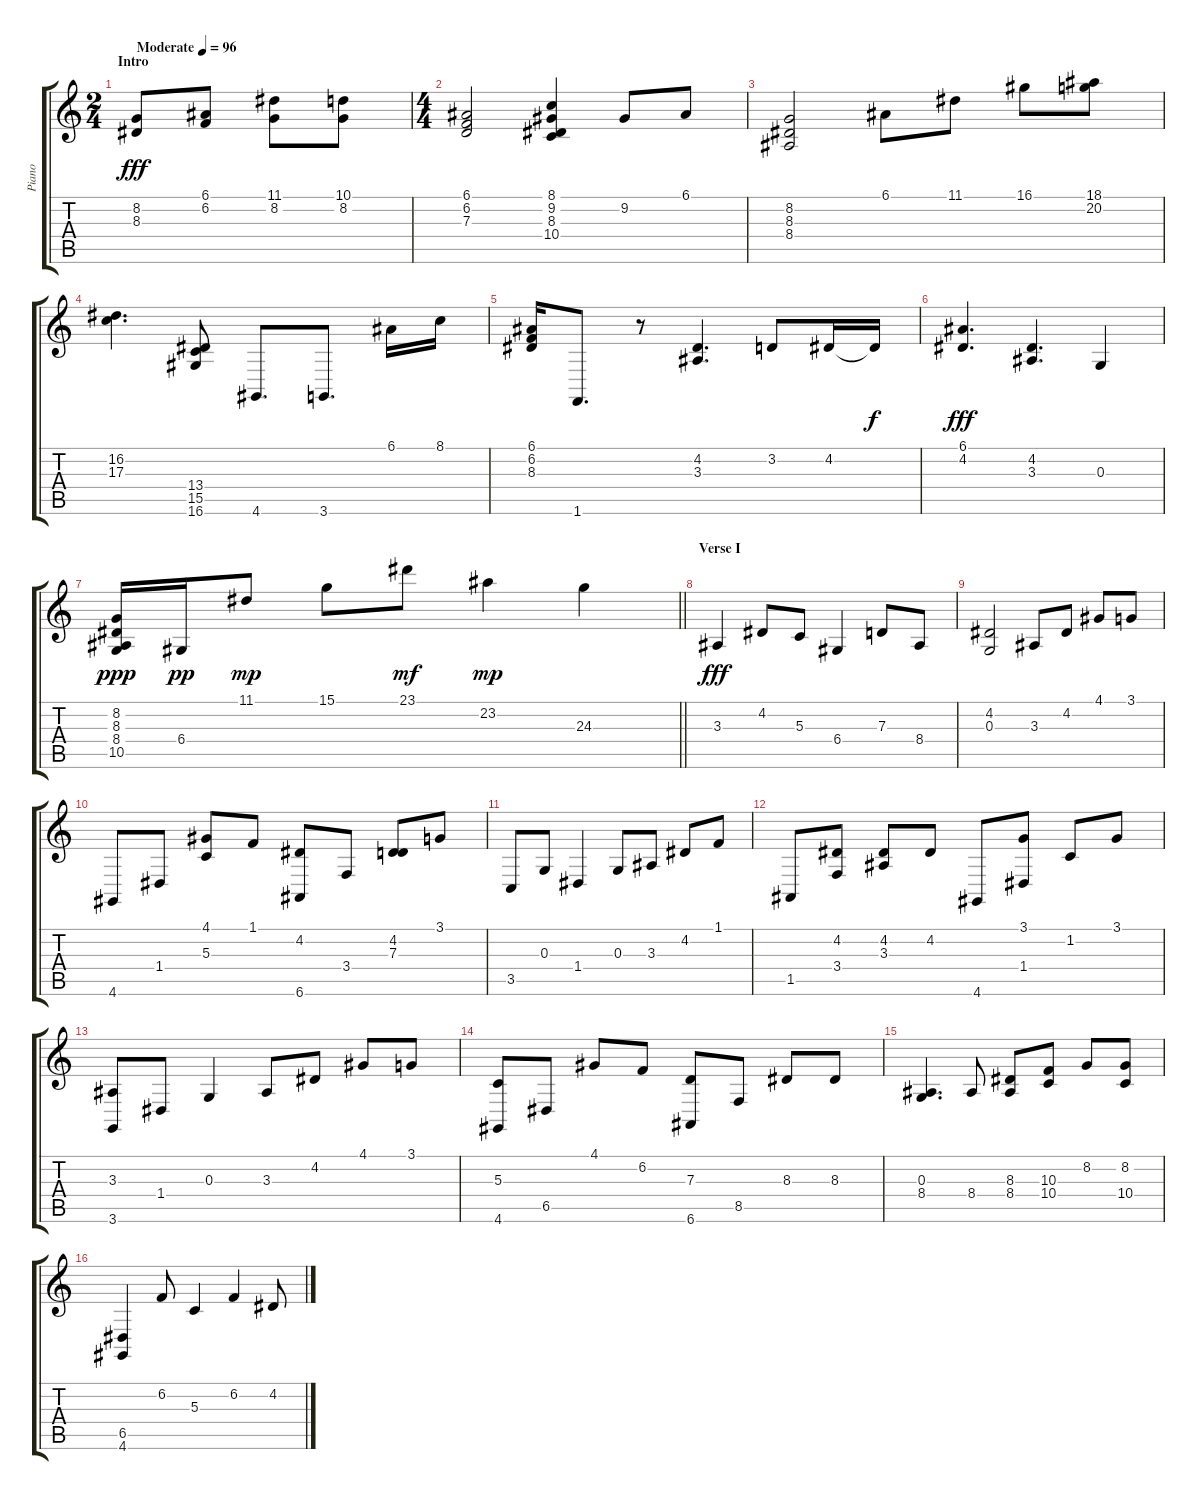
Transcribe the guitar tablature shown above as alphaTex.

\track ("Piano" "Piano") {instrument electricpiano1}
\staff {score tabs}
\tuning (E4 B3 G3 D3 A2 E2) {hide}
\ts (2 4)
\section ("" "Intro")
\tempo (96 "Moderate")
\clef g2
\ks c
(8.2 8.3).8{dy fff instrument electricpiano1} (6.1 6.2).8 (11.1 8.2).8 (10.1 8.2).8 |
\ts (4 4)
(6.1 6.2 7.3).2 (8.1 9.2 8.3 10.4).4 9.2.8 6.1.8 |
(8.2 8.3 8.4).2 6.1.8 11.1.8 16.1.8 (18.1 20.2).8 |
(16.2 17.3).4{d} (13.4 15.5 16.6).8 4.6.8{d} 3.6.8{d} 6.1.16 8.1.16 |
(6.1 6.2 8.3).16 1.6.8{d} r.8 (4.2 3.3).4{d} 3.2.8 4.2.16 4.2{t}.16{dy f} |
(6.1 4.2).4{d dy fff} (4.2 3.3).4{d} 0.3.4 |
\barLineRight lightlight
(8.2 8.3 8.4 10.5).16{dy ppp} 6.4.16{dy pp} 11.1.8{dy mp} 15.1.8 23.1.8{dy mf} 23.2.4{dy mp} 24.3.4 |
\section ("" "Verse I")
3.3.4{dy fff} 4.2.8 5.3.8 6.4.4 7.3.8 8.4.8 |
(4.2 0.3).2 3.3.8 4.2.8 4.1.8 3.1.8 |
4.6.8 1.4.8 (4.1 5.3).8 1.1.8 (4.2 6.6).8 3.4.8 (4.2 7.3).8 3.1.8 |
3.5.8 0.3.8 1.4.4 0.3.8 3.3.8 4.2.8 1.1.8 |
1.5.8 (4.2 3.4).8 (4.2 3.3).8 4.2.8 4.6.8 (3.1 1.4).8 1.2.8 3.1.8 |
(3.3 3.6).8 1.4.8 0.3.4 3.3.8 4.2.8 4.1.8 3.1.8 |
(5.3 4.6).8 6.5.8 4.1.8 6.2.8 (7.3 6.6).8 8.5.8 8.3.8 8.3.8 |
(0.3 8.4).4{d} 8.4.8 (8.3 8.4).8 (10.3 10.4).8 8.2.8 (8.2 10.4).8 |
(6.5 4.6).4 6.2.8 5.3.4 6.2.4 4.2.8
